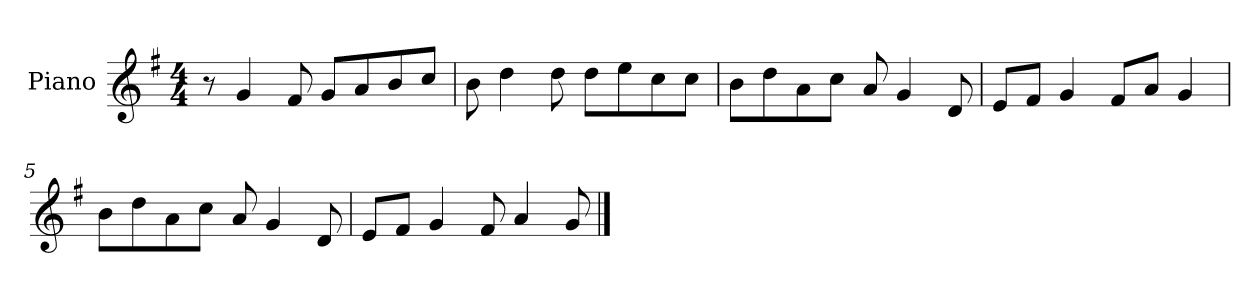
**kern
*part1
*staff1
*I"Piano
*I'P-no
*clefG2
*k[f#]
*M4/4
*MM90
=1
8r
4g/
8f#/
8g/L
8a/
8b/
8cc/J
=2
8b\
4dd\
8dd\
8dd\L
8ee\
8cc\
8cc\J
=3
8b\L
8dd\
8a\
8cc\J
8a/
4g/
8d/
=4
8e/L
8f#/J
4g/
8f#/L
8a/J
4g/
=5
8b\L
8dd\
8a\
8cc\J
8a/
4g/
8d/
!!LO:LB:g=z
=6
8e/L
8f#/J
4g/
8f#/
4a/
8g/
==
*-
